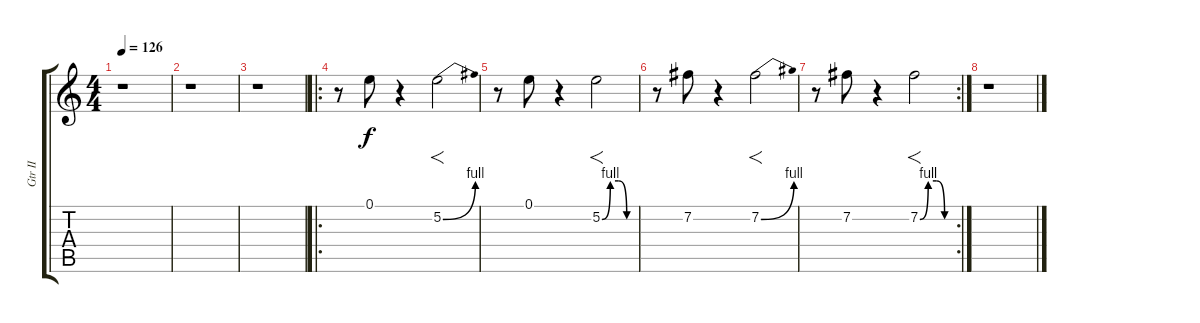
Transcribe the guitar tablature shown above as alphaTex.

\track ("Gtr II" "Gtr II") {instrument distortionguitar}
\staff {score tabs}
\tuning (E4 B3 G3 D3 A2 E2) {hide}
\ts (4 4)
\tempo 126
\clef g2
\ks c
r.1{dy f} |
r.1 |
r.1 |
\ro
r.8 0.1.8 r.4 5.2{be (bend 0 0 60 4)}.2{f} |
r.8 0.1.8 r.4 5.2{be (custom 0 0 15 4 30 4 45 0 60 0)}.2{f} |
r.8 7.2.8 r.4 7.2{be (bend 0 0 60 4)}.2{f} |
\rc 2
r.8 7.2.8 r.4 7.2{be (custom 0 0 15 4 30 4 45 0 60 0)}.2{f} |
r.1
